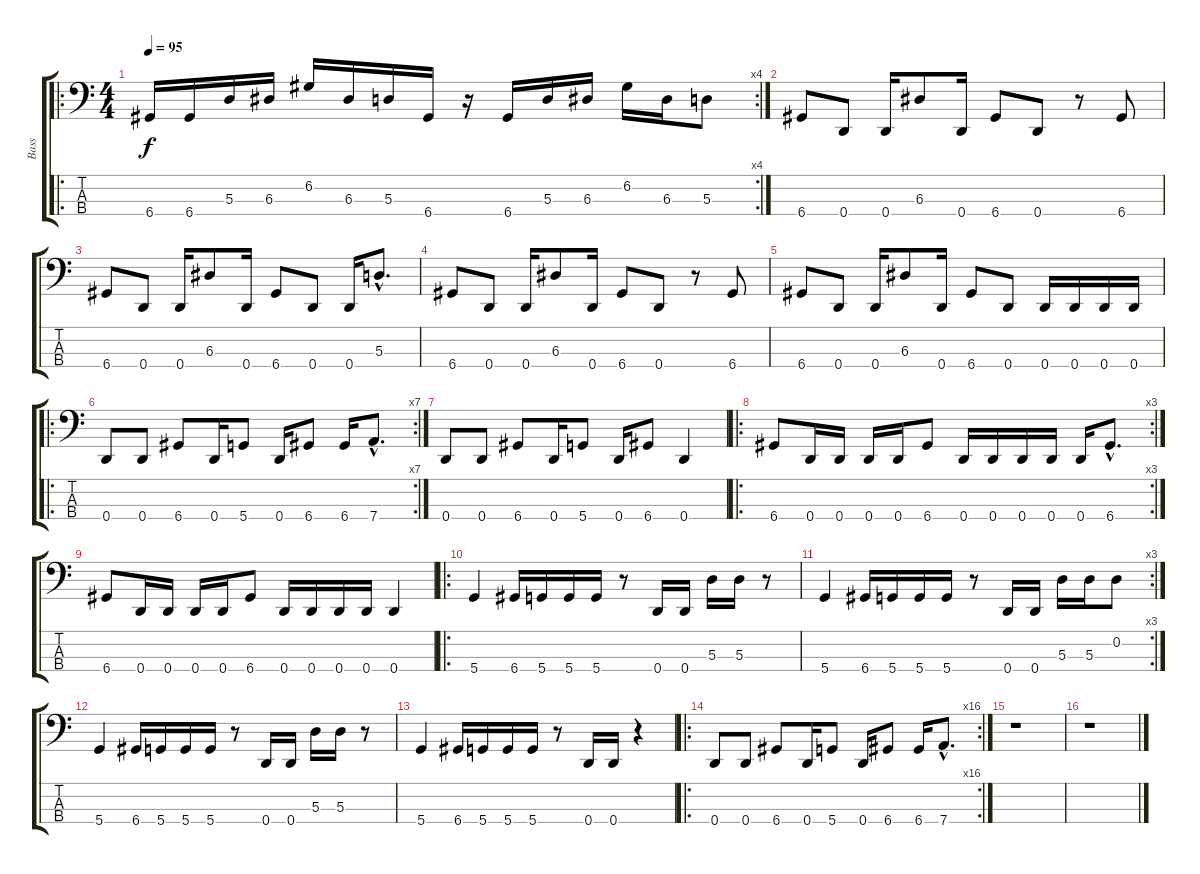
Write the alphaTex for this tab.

\track ("Bass" "Bass") {instrument electricbasspick}
\staff {score tabs}
\tuning (G2 D2 A1 D1) {hide}
\ro
\rc 4
\ts (4 4)
\tempo 95
\clef f4
\ks c
6.4.16{dy f} 6.4.16 5.3.16 6.3.16 6.2.16 6.3.16 5.3.16 6.4.16 r.16 6.4.16 5.3.16 6.3.16 6.2.16 6.3.16 5.3.8 |
6.4.8 0.4.8 0.4.16 6.3.8 0.4.16 6.4.8 0.4.8 r.8 6.4.8 |
6.4.8 0.4.8 0.4.16 6.3.8 0.4.16 6.4.8 0.4.8 0.4.16 5.3{hac}.8{d} |
6.4.8 0.4.8 0.4.16 6.3.8 0.4.16 6.4.8 0.4.8 r.8 6.4.8 |
6.4.8 0.4.8 0.4.16 6.3.8 0.4.16 6.4.8 0.4.8 0.4.16 0.4.16 0.4.16 0.4.16 |
\ro
\rc 7
0.4.8 0.4.8 6.4.8 0.4.16 5.4.8 0.4.16 6.4.8 6.4.16 7.4{hac}.8{d} |
0.4.8 0.4.8 6.4.8 0.4.16 5.4.8 0.4.16 6.4.8 0.4.4 |
\ro
\rc 3
6.4.8 0.4.16 0.4.16 0.4.16 0.4.16 6.4.8 0.4.16 0.4.16 0.4.16 0.4.16 0.4.16 6.4{hac}.8{d} |
6.4.8 0.4.16 0.4.16 0.4.16 0.4.16 6.4.8 0.4.16 0.4.16 0.4.16 0.4.16 0.4.4 |
\ro
5.4.4 6.4.16 5.4.16 5.4.16 5.4.16 r.8 0.4.16 0.4.16 5.3.16 5.3.16 r.8 |
\rc 3
5.4.4 6.4.16 5.4.16 5.4.16 5.4.16 r.8 0.4.16 0.4.16 5.3.16 5.3.16 0.2.8 |
5.4.4 6.4.16 5.4.16 5.4.16 5.4.16 r.8 0.4.16 0.4.16 5.3.16 5.3.16 r.8 |
5.4.4 6.4.16 5.4.16 5.4.16 5.4.16 r.8 0.4.16 0.4.16 r.4 |
\ro
\rc 16
0.4.8 0.4.8 6.4.8 0.4.16 5.4.8 0.4.16 6.4.8 6.4.16 7.4{hac}.8{d} |
r.1 |
r.1
